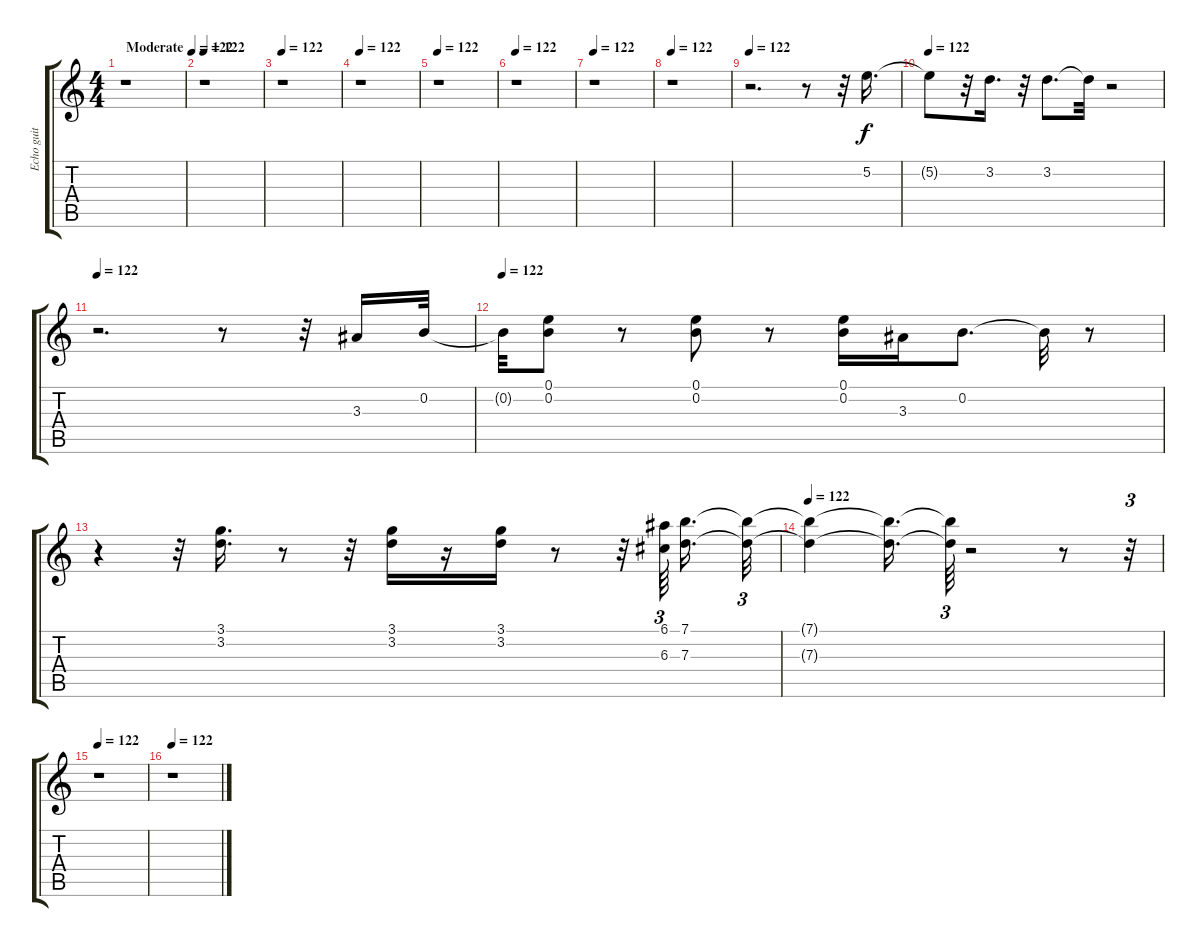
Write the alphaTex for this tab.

\track ("Echo guit 2" "Echo guit ") {instrument distortionguitar}
\staff {score tabs}
\tuning (E4 B3 G3 D3 A2 E2) {hide}
\ts (4 4)
\tempo (122 "Moderate")
\clef g2
\ks c
r.1{dy f instrument distortionguitar} |
\tempo 122
r.1 |
\tempo 122
r.1 |
\tempo 122
r.1 |
\tempo 122
r.1 |
\tempo 122
r.1 |
\tempo 122
r.1 |
\tempo 122
r.1 |
\tempo 122
r.2{d} r.8 r.32 5.2.16{d} |
\tempo 122
5.2{t}.8 r.32 3.2.16{d} r.32 3.2.8{d} 3.2{t}.32 r.2 |
\tempo 122
r.2{d} r.8 r.32 3.3.16 0.2.32 |
\tempo 122
0.2{t}.32 (0.1 0.2).8 r.8 (0.1 0.2).8 r.8 (0.1 0.2).16 3.3.16 0.2.8{d} 0.2{t}.32 r.8 |
r.4 r.32 (3.1 3.2).16{d} r.8 r.32 (3.1 3.2).16 r.16 (3.1 3.2).16 r.8 r.32 (6.1 6.3).64{tu (3 2)} (7.1 7.3).16{d} (7.1{t} 7.3{t}).32{tu (3 2)} |
\tempo 122
(7.1{t} 7.3{t}).4 (7.1{t} 7.3{t}).16{d} (7.1{t} 7.3{t}).64{tu (3 2)} r.2 r.8 r.32{tu (3 2)} |
\tempo 122
r.1 |
\tempo 122
r.1
